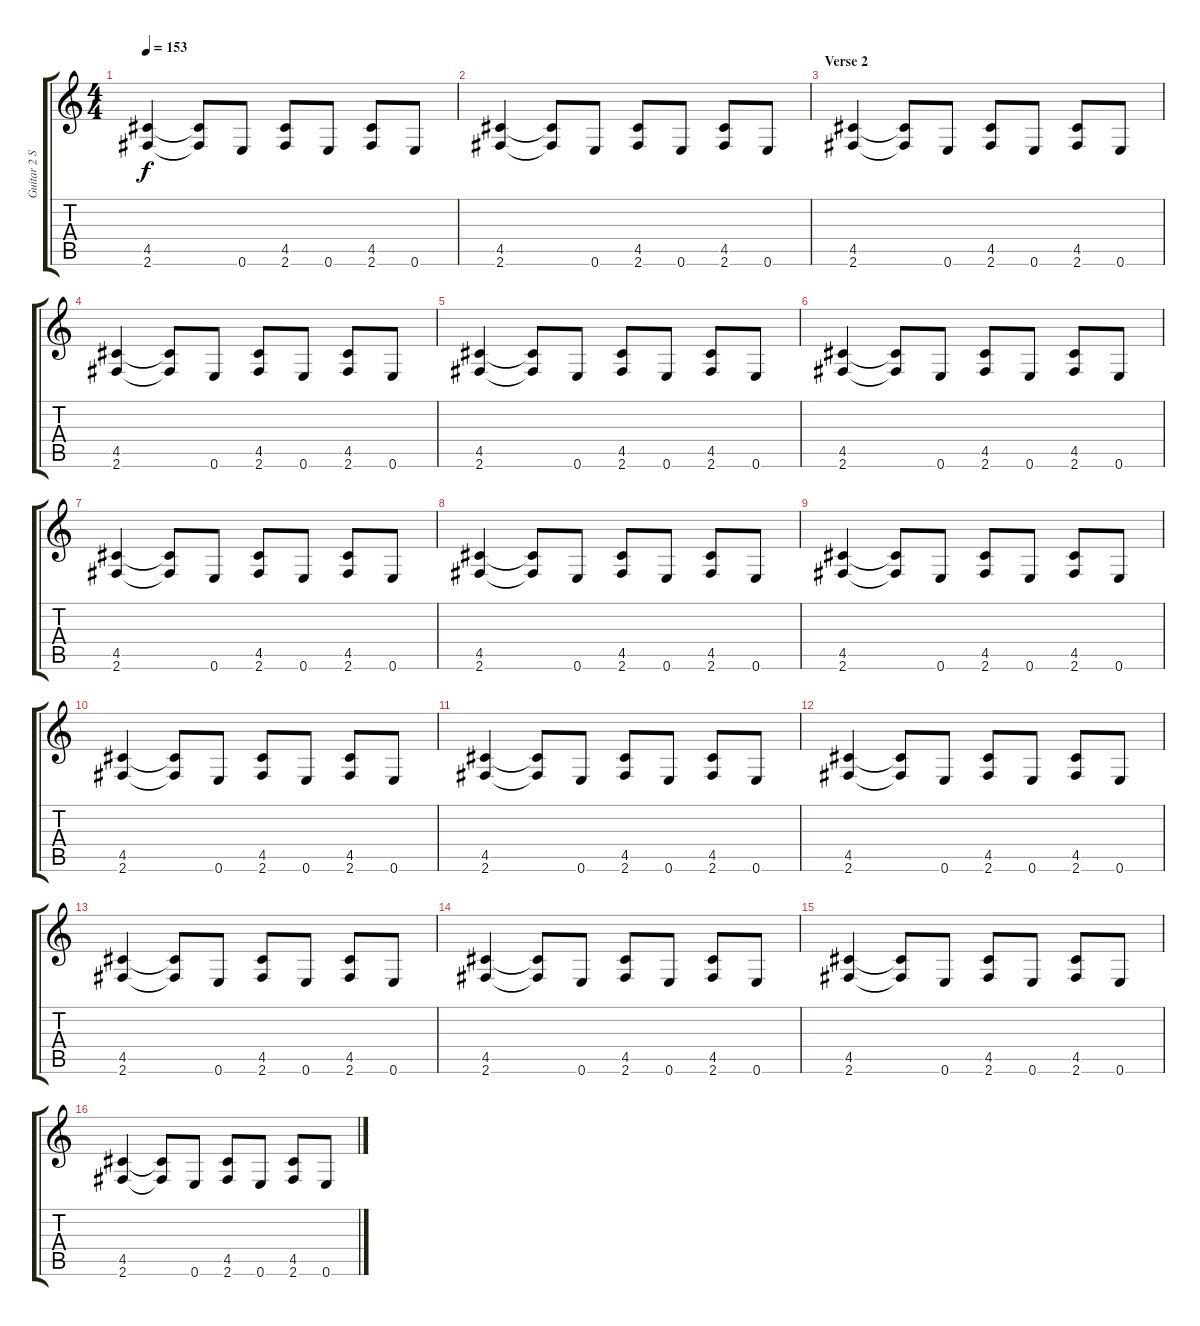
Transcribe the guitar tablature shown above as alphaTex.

\track ("Guitar 2 Sat" "Guitar 2 S") {instrument distortionguitar}
\staff {score tabs}
\tuning (E4 B3 G3 D3 A2 E2) {hide}
\ts (4 4)
\tempo 153
\clef g2
\ks c
(4.5 2.6).4{dy f} (4.5{t} 2.6{t}).8 0.6.8 (4.5 2.6).8 0.6.8 (4.5 2.6).8 0.6.8 |
(4.5 2.6).4 (4.5{t} 2.6{t}).8 0.6.8 (4.5 2.6).8 0.6.8 (4.5 2.6).8 0.6.8 |
\section ("" "Verse 2")
(4.5 2.6).4 (4.5{t} 2.6{t}).8 0.6.8 (4.5 2.6).8 0.6.8 (4.5 2.6).8 0.6.8 |
(4.5 2.6).4 (4.5{t} 2.6{t}).8 0.6.8 (4.5 2.6).8 0.6.8 (4.5 2.6).8 0.6.8 |
(4.5 2.6).4 (4.5{t} 2.6{t}).8 0.6.8 (4.5 2.6).8 0.6.8 (4.5 2.6).8 0.6.8 |
(4.5 2.6).4 (4.5{t} 2.6{t}).8 0.6.8 (4.5 2.6).8 0.6.8 (4.5 2.6).8 0.6.8 |
(4.5 2.6).4 (4.5{t} 2.6{t}).8 0.6.8 (4.5 2.6).8 0.6.8 (4.5 2.6).8 0.6.8 |
(4.5 2.6).4 (4.5{t} 2.6{t}).8 0.6.8 (4.5 2.6).8 0.6.8 (4.5 2.6).8 0.6.8 |
(4.5 2.6).4 (4.5{t} 2.6{t}).8 0.6.8 (4.5 2.6).8 0.6.8 (4.5 2.6).8 0.6.8 |
(4.5 2.6).4 (4.5{t} 2.6{t}).8 0.6.8 (4.5 2.6).8 0.6.8 (4.5 2.6).8 0.6.8 |
(4.5 2.6).4 (4.5{t} 2.6{t}).8 0.6.8 (4.5 2.6).8 0.6.8 (4.5 2.6).8 0.6.8 |
(4.5 2.6).4 (4.5{t} 2.6{t}).8 0.6.8 (4.5 2.6).8 0.6.8 (4.5 2.6).8 0.6.8 |
(4.5 2.6).4 (4.5{t} 2.6{t}).8 0.6.8 (4.5 2.6).8 0.6.8 (4.5 2.6).8 0.6.8 |
(4.5 2.6).4 (4.5{t} 2.6{t}).8 0.6.8 (4.5 2.6).8 0.6.8 (4.5 2.6).8 0.6.8 |
(4.5 2.6).4 (4.5{t} 2.6{t}).8 0.6.8 (4.5 2.6).8 0.6.8 (4.5 2.6).8 0.6.8 |
(4.5 2.6).4 (4.5{t} 2.6{t}).8 0.6.8 (4.5 2.6).8 0.6.8 (4.5 2.6).8 0.6.8
